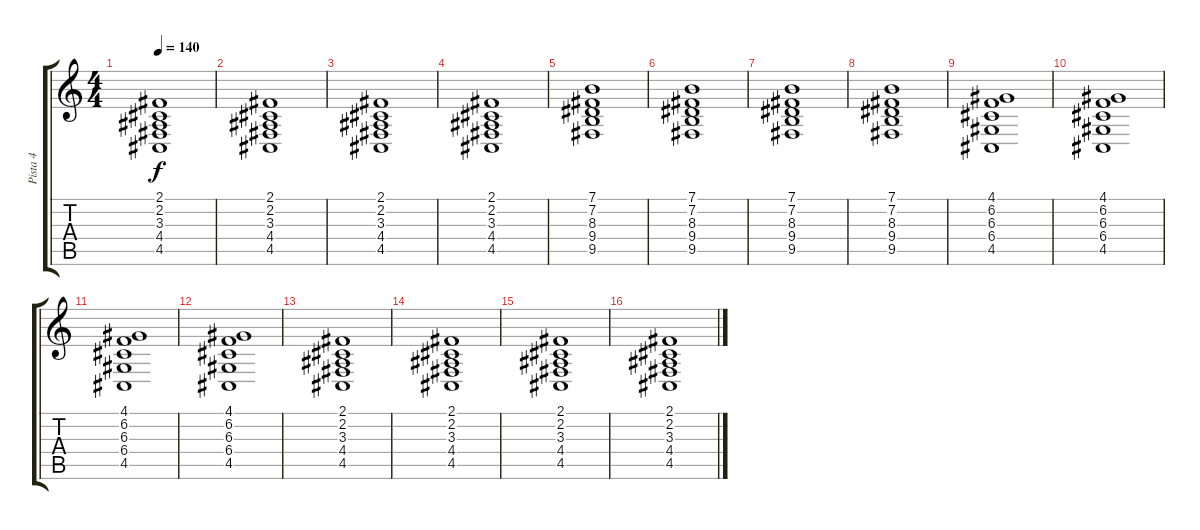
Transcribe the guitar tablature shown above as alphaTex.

\track ("Pista 4" "Pista 4") {instrument fx6goblins}
\staff {score tabs}
\tuning (E4 B3 G3 D3 A2 E2) {hide}
\ts (4 4)
\tempo 140
\clef g2
\ks c
(2.1 2.2 3.3 4.4 4.5).1{dy f} |
(2.1 2.2 3.3 4.4 4.5).1 |
(2.1 2.2 3.3 4.4 4.5).1 |
(2.1 2.2 3.3 4.4 4.5).1 |
(7.1 7.2 8.3 9.4 9.5).1 |
(7.1 7.2 8.3 9.4 9.5).1 |
(7.1 7.2 8.3 9.4 9.5).1 |
(7.1 7.2 8.3 9.4 9.5).1 |
(4.1 6.2 6.3 6.4 4.5).1 |
(4.1 6.2 6.3 6.4 4.5).1 |
(4.1 6.2 6.3 6.4 4.5).1 |
(4.1 6.2 6.3 6.4 4.5).1 |
(2.1 2.2 3.3 4.4 4.5).1 |
(2.1 2.2 3.3 4.4 4.5).1 |
(2.1 2.2 3.3 4.4 4.5).1 |
(2.1 2.2 3.3 4.4 4.5).1
